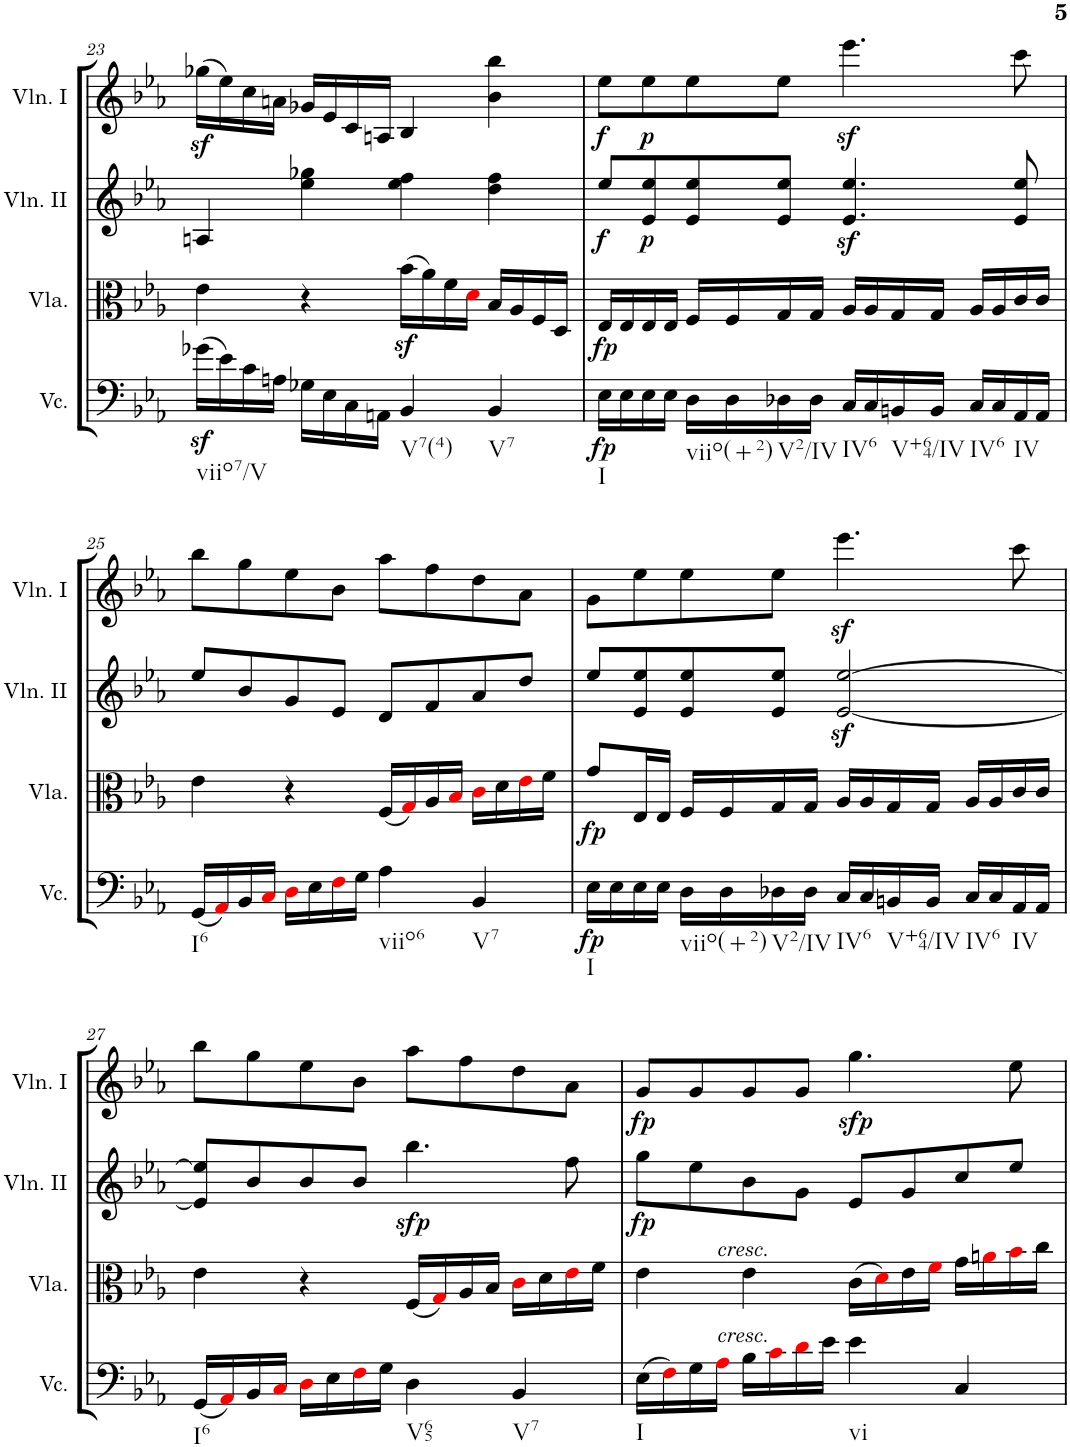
**kern	**dynam	**kern	**dynam	**kern	**dynam	**kern	**dynam
*part4	*part4	*part3	*part3	*part2	*part2	*part1	*part1
*staff4	*staff4	*staff3	*staff3	*staff2	*staff2	*staff1	*staff1
*I"Violoncello	*	*I"Viola	*	*I"Violino II	*	*I"Violino I	*
*I'Vc.	*	*I'Vla.	*	*I'Vln. II	*	*I'Vln. I	*
!!LO:PB:g=z
*clefF4	*	*clefC3	*	*clefG2	*	*clefG2	*
*k[b-e-a-]	*	*k[b-e-a-]	*	*k[b-e-a-]	*	*k[b-e-a-]	*
*M4/4	*	*M4/4	*	*M4/4	*	*M4/4	*
*met(c)	*	*met(c)	*	*met(c)	*	*met(c)	*
=23	=23	=23	=23	=23	=23	=23	=23
!LO:TX:b:t=viio7/V	!	!	!	!	!	!	!
(16g-Xz<\LL	.	4e-\	.	4An/	.	(16gg-Xz<\LL	.
16e-\)	.	.	.	.	.	16ee-\)	.
16c\	.	.	.	.	.	16cc\	.
16An\JJ	.	.	.	.	.	16an\JJ	.
16G-X\LL	.	4r	.	4ee-\ 4gg-X\	.	16g-X/LL	.
16E-\	.	.	.	.	.	16e-/	.
16C\	.	.	.	.	.	16c/	.
16AAn\JJ	.	.	.	.	.	16An/JJ	.
!LO:TX:b:t=V7(4)	!	!	!	!	!	!	!
4BB-/	.	(16b-z<\LL	.	4ee-\ 4ff\	.	4B-/	.
.	.	16a-\)	.	.	.	.	.
.	.	16f\	.	.	.	.	.
.	.	16di\JJ	.	.	.	.	.
!LO:TX:b:t=V7	!	!	!	!	!	!	!
4BB-/	.	16B-/LL	.	4dd\ 4ff\	.	4b-\ 4bb-\	.
.	.	16A-/	.	.	.	.	.
.	.	16F/	.	.	.	.	.
.	.	16D/JJ	.	.	.	.	.
=24	=24	=24	=24	=24	=24	=24	=24
!LO:TX:b:t=I	!	!	!	!	!	!	!
!	!LO:DY:b	!	!LO:DY:b	!	!LO:DY:b	!	!LO:DY:b
16E-\LL	fp	16E-/LL	fp	8ee-/L	f	8ee-\L	f
16E-\	.	16E-/	.	.	.	.	.
!	!	!	!	!	!LO:DY:b	!	!LO:DY:b
16E-\	.	16E-/	.	8e-/ 8ee-/	p	8ee-\	p
16E-\JJ	.	16E-/JJ	.	.	.	.	.
!LO:TX:b:t=viio(+2)	!	!	!	!	!	!	!
16D\LL	.	16F/LL	.	8e-/ 8ee-/	.	8ee-\	.
16D\	.	16F/	.	.	.	.	.
!LO:TX:b:t=V2/IV	!	!	!	!	!	!	!
16D-X\	.	16G/	.	8e-/ 8ee-/J	.	8ee-\J	.
16D-\JJ	.	16G/JJ	.	.	.	.	.
!LO:TX:b:t=IV6	!	!	!	!	!	!	!
16C/LL	.	16A-/LL	.	4.e-/z< 4.ee-/z<	.	4.eee-z<\	.
16C/	.	16A-/	.	.	.	.	.
!LO:TX:b:t=V+64/IV	!	!	!	!	!	!	!
16BBn/	.	16G/	.	.	.	.	.
16BB/JJ	.	16G/JJ	.	.	.	.	.
!LO:TX:b:t=IV6	!	!	!	!	!	!	!
16C/LL	.	16A-/LL	.	.	.	.	.
16C/	.	16A-/	.	.	.	.	.
!LO:TX:b:t=IV	!	!	!	!	!	!	!
16AA-/	.	16c/	.	8e-/ 8ee-/	.	8ccc\	.
16AA-/JJ	.	16c/JJ	.	.	.	.	.
!!LO:LB:g=z
=25	=25	=25	=25	=25	=25	=25	=25
!LO:TX:b:t=I6	!	!	!	!	!	!	!
(16GG/LL	.	4e-\	.	8ee-/L	.	8bb-\L	.
16AA-i/)	.	.	.	.	.	.	.
16BB-/	.	.	.	8b-/	.	8gg\	.
16Ci/JJ	.	.	.	.	.	.	.
16Di\LL	.	4r	.	8g/	.	8ee-\	.
16E-\	.	.	.	.	.	.	.
16Fi\	.	.	.	8e-/J	.	8b-\J	.
16G\JJ	.	.	.	.	.	.	.
!LO:TX:b:t=viio6	!	!	!	!	!	!	!
4A-\	.	(16F/LL	.	8d/L	.	8aa-\L	.
.	.	16Gi/)	.	.	.	.	.
.	.	16A-/	.	8f/	.	8ff\	.
.	.	16B-i/JJ	.	.	.	.	.
!LO:TX:b:t=V7	!	!	!	!	!	!	!
4BB-/	.	16ci\LL	.	8a-/	.	8dd\	.
.	.	16d\	.	.	.	.	.
.	.	16e-i\	.	8dd/J	.	8a-\J	.
.	.	16f\JJ	.	.	.	.	.
=26	=26	=26	=26	=26	=26	=26	=26
!LO:TX:b:t=I	!	!	!	!	!	!	!
!	!LO:DY:b	!	!LO:DY:b	!	!	!	!
16E-\LL	fp	8g/L	fp	8ee-/L	.	8g\L	.
16E-\	.	.	.	.	.	.	.
16E-\	.	16E-/L	.	8e-/ 8ee-/	.	8ee-\	.
16E-\JJ	.	16E-/JJ	.	.	.	.	.
!LO:TX:b:t=viio(+2)	!	!	!	!	!	!	!
16D\LL	.	16F/LL	.	8e-/ 8ee-/	.	8ee-\	.
16D\	.	16F/	.	.	.	.	.
!LO:TX:b:t=V2/IV	!	!	!	!	!	!	!
16D-X\	.	16G/	.	8e-/ 8ee-/J	.	8ee-\J	.
16D-\JJ	.	16G/JJ	.	.	.	.	.
!LO:TX:b:t=IV6	!	!	!	!	!	!	!
16C/LL	.	16A-/LL	.	[2e-/z< [2ee-/z<	.	4.eee-z<\	.
16C/	.	16A-/	.	.	.	.	.
!LO:TX:b:t=V+64/IV	!	!	!	!	!	!	!
16BBn/	.	16G/	.	.	.	.	.
16BB/JJ	.	16G/JJ	.	.	.	.	.
!LO:TX:b:t=IV6	!	!	!	!	!	!	!
16C/LL	.	16A-/LL	.	.	.	.	.
16C/	.	16A-/	.	.	.	.	.
!LO:TX:b:t=IV	!	!	!	!	!	!	!
16AA-/	.	16c/	.	.	.	8ccc\	.
16AA-/JJ	.	16c/JJ	.	.	.	.	.
!!LO:LB:g=z
=27	=27	=27	=27	=27	=27	=27	=27
!LO:TX:b:t=I6	!	!	!	!	!	!	!
(16GG/LL	.	4e-\	.	8e-/] 8ee-/]L	.	8bb-\L	.
16AA-i/)	.	.	.	.	.	.	.
16BB-/	.	.	.	8b-/	.	8gg\	.
16Ci/JJ	.	.	.	.	.	.	.
16Di\LL	.	4r	.	8b-/	.	8ee-\	.
16E-\	.	.	.	.	.	.	.
16Fi\	.	.	.	8b-/J	.	8b-\J	.
16G\JJ	.	.	.	.	.	.	.
!LO:TX:b:t=V65	!	!	!	!	!	!	!
!	!	!	!	!	!LO:DY:b	!	!
4D\	.	(16F/LL	.	4.bb-\	sfp	8aa-\L	.
.	.	16Gi/)	.	.	.	.	.
.	.	16A-/	.	.	.	8ff\	.
.	.	16B-/JJ	.	.	.	.	.
!LO:TX:b:t=V7	!	!	!	!	!	!	!
4BB-/	.	16ci\LL	.	.	.	8dd\	.
.	.	16d\	.	.	.	.	.
.	.	16e-i\	.	8ff\	.	8a-\J	.
.	.	16f\JJ	.	.	.	.	.
=28	=28	=28	=28	=28	=28	=28	=28
!LO:TX:b:t=I	!	!	!	!	!	!	!
!	!	!	!	!	!LO:DY:b	!	!LO:DY:b
(16E-\LL	.	4e-\	.	8gg\L	fp	8g/L	fp
16Fi\)	.	.	.	.	.	.	.
16G\	.	.	.	8ee-\	.	8g/	.
16A-i\JJ	.	.	.	.	.	.	.
!	!	!LO:TX:a:i:t=cresc.	!	!	!	!	!
!LO:TX:a:i:t=cresc.	!	!	!	!	!	!	!
16B-\LL	.	4e-\	.	8b-\	.	8g/	.
16ci\	.	.	.	.	.	.	.
16di\	.	.	.	8g\J	.	8g/J	.
16e-\JJ	.	.	.	.	.	.	.
!LO:TX:b:t=vi	!	!	!	!	!	!	!
!	!	!	!	!	!	!	!LO:DY:b
4e-\	.	(16c\LL	.	8e-/L	.	4.gg\	sfp
.	.	16di\)	.	.	.	.	.
.	.	16e-\	.	8g/	.	.	.
.	.	16fi\JJ	.	.	.	.	.
4C/	.	16g\LL	.	8cc/	.	.	.
.	.	16ani\	.	.	.	.	.
.	.	16b-i\	.	8ee-/J	.	8ee-\	.
.	.	16cc\JJ	.	.	.	.	.
=	=	=	=	=	=	=	=
*-	*-	*-	*-	*-	*-	*-	*-
